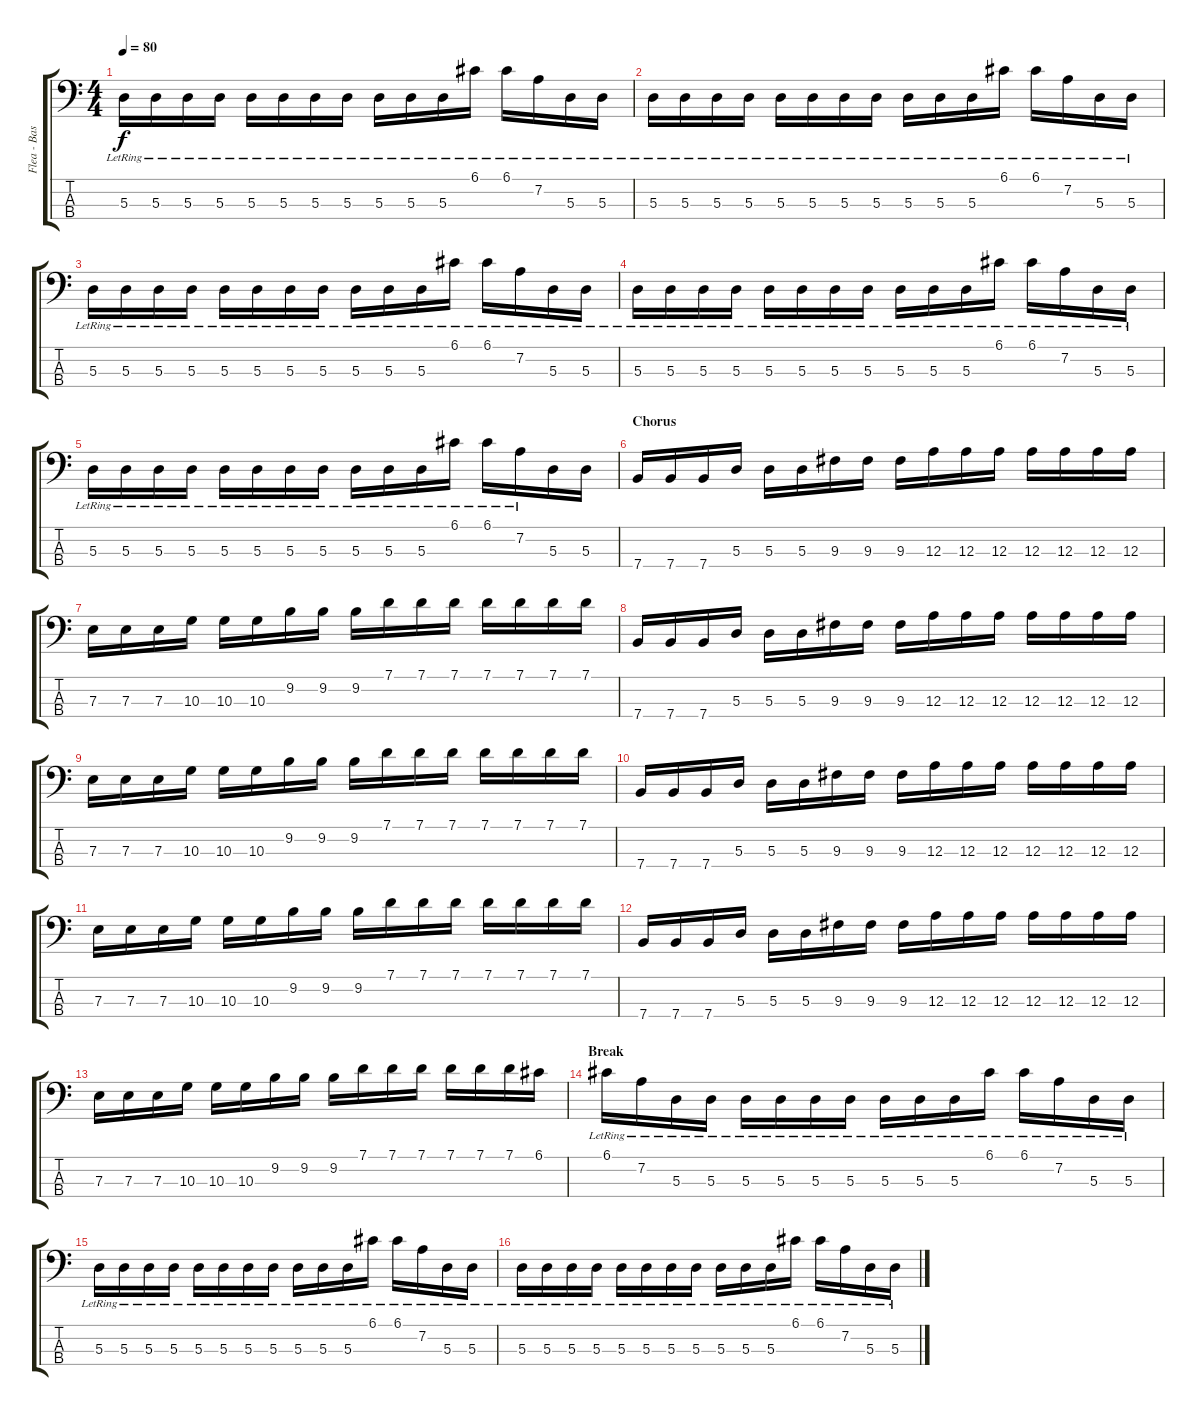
\track ("Flea - Bass" "Flea - Bas") {instrument electricbassfinger}
\staff {score tabs}
\tuning (G2 D2 A1 E1) {hide}
\ts (4 4)
\tempo 80
\clef f4
\ks c
5.3{lr}.16{dy f} 5.3{lr}.16 5.3{lr}.16 5.3{lr}.16 5.3{lr}.16 5.3{lr}.16 5.3{lr}.16 5.3{lr}.16 5.3{lr}.16 5.3{lr}.16 5.3{lr}.16 6.1{lr}.16 6.1{lr}.16 7.2{lr}.16 5.3{lr}.16 5.3{lr}.16 |
5.3{lr}.16 5.3{lr}.16 5.3{lr}.16 5.3{lr}.16 5.3{lr}.16 5.3{lr}.16 5.3{lr}.16 5.3{lr}.16 5.3{lr}.16 5.3{lr}.16 5.3{lr}.16 6.1{lr}.16 6.1{lr}.16 7.2{lr}.16 5.3{lr}.16 5.3{lr}.16 |
5.3{lr}.16 5.3{lr}.16 5.3{lr}.16 5.3{lr}.16 5.3{lr}.16 5.3{lr}.16 5.3{lr}.16 5.3{lr}.16 5.3{lr}.16 5.3{lr}.16 5.3{lr}.16 6.1{lr}.16 6.1{lr}.16 7.2{lr}.16 5.3{lr}.16 5.3{lr}.16 |
5.3{lr}.16 5.3{lr}.16 5.3{lr}.16 5.3{lr}.16 5.3{lr}.16 5.3{lr}.16 5.3{lr}.16 5.3{lr}.16 5.3{lr}.16 5.3{lr}.16 5.3{lr}.16 6.1{lr}.16 6.1{lr}.16 7.2{lr}.16 5.3{lr}.16 5.3{lr}.16 |
5.3{lr}.16 5.3{lr}.16 5.3{lr}.16 5.3{lr}.16 5.3{lr}.16 5.3{lr}.16 5.3{lr}.16 5.3{lr}.16 5.3{lr}.16 5.3{lr}.16 5.3{lr}.16 6.1{lr}.16 6.1{lr}.16 7.2{lr}.16 5.3.16 5.3.16 |
\section ("" "Chorus")
7.4.16 7.4.16 7.4.16 5.3.16 5.3.16 5.3.16 9.3.16 9.3.16 9.3.16 12.3.16 12.3.16 12.3.16 12.3.16 12.3.16 12.3.16 12.3.16 |
7.3.16 7.3.16 7.3.16 10.3.16 10.3.16 10.3.16 9.2.16 9.2.16 9.2.16 7.1.16 7.1.16 7.1.16 7.1.16 7.1.16 7.1.16 7.1.16 |
7.4.16 7.4.16 7.4.16 5.3.16 5.3.16 5.3.16 9.3.16 9.3.16 9.3.16 12.3.16 12.3.16 12.3.16 12.3.16 12.3.16 12.3.16 12.3.16 |
7.3.16 7.3.16 7.3.16 10.3.16 10.3.16 10.3.16 9.2.16 9.2.16 9.2.16 7.1.16 7.1.16 7.1.16 7.1.16 7.1.16 7.1.16 7.1.16 |
7.4.16 7.4.16 7.4.16 5.3.16 5.3.16 5.3.16 9.3.16 9.3.16 9.3.16 12.3.16 12.3.16 12.3.16 12.3.16 12.3.16 12.3.16 12.3.16 |
7.3.16 7.3.16 7.3.16 10.3.16 10.3.16 10.3.16 9.2.16 9.2.16 9.2.16 7.1.16 7.1.16 7.1.16 7.1.16 7.1.16 7.1.16 7.1.16 |
7.4.16 7.4.16 7.4.16 5.3.16 5.3.16 5.3.16 9.3.16 9.3.16 9.3.16 12.3.16 12.3.16 12.3.16 12.3.16 12.3.16 12.3.16 12.3.16 |
7.3.16 7.3.16 7.3.16 10.3.16 10.3.16 10.3.16 9.2.16 9.2.16 9.2.16 7.1.16 7.1.16 7.1.16 7.1.16 7.1.16 7.1.16 6.1.16 |
\section ("" "Break")
6.1{lr}.16 7.2{lr}.16 5.3{lr}.16 5.3{lr}.16 5.3{lr}.16 5.3{lr}.16 5.3{lr}.16 5.3{lr}.16 5.3{lr}.16 5.3{lr}.16 5.3{lr}.16 6.1{lr}.16 6.1{lr}.16 7.2{lr}.16 5.3{lr}.16 5.3{lr}.16 |
5.3{lr}.16 5.3{lr}.16 5.3{lr}.16 5.3{lr}.16 5.3{lr}.16 5.3{lr}.16 5.3{lr}.16 5.3{lr}.16 5.3{lr}.16 5.3{lr}.16 5.3{lr}.16 6.1{lr}.16 6.1{lr}.16 7.2{lr}.16 5.3{lr}.16 5.3{lr}.16 |
5.3{lr}.16 5.3{lr}.16 5.3{lr}.16 5.3{lr}.16 5.3{lr}.16 5.3{lr}.16 5.3{lr}.16 5.3{lr}.16 5.3{lr}.16 5.3{lr}.16 5.3{lr}.16 6.1{lr}.16 6.1{lr}.16 7.2{lr}.16 5.3{lr}.16 5.3{lr}.16
